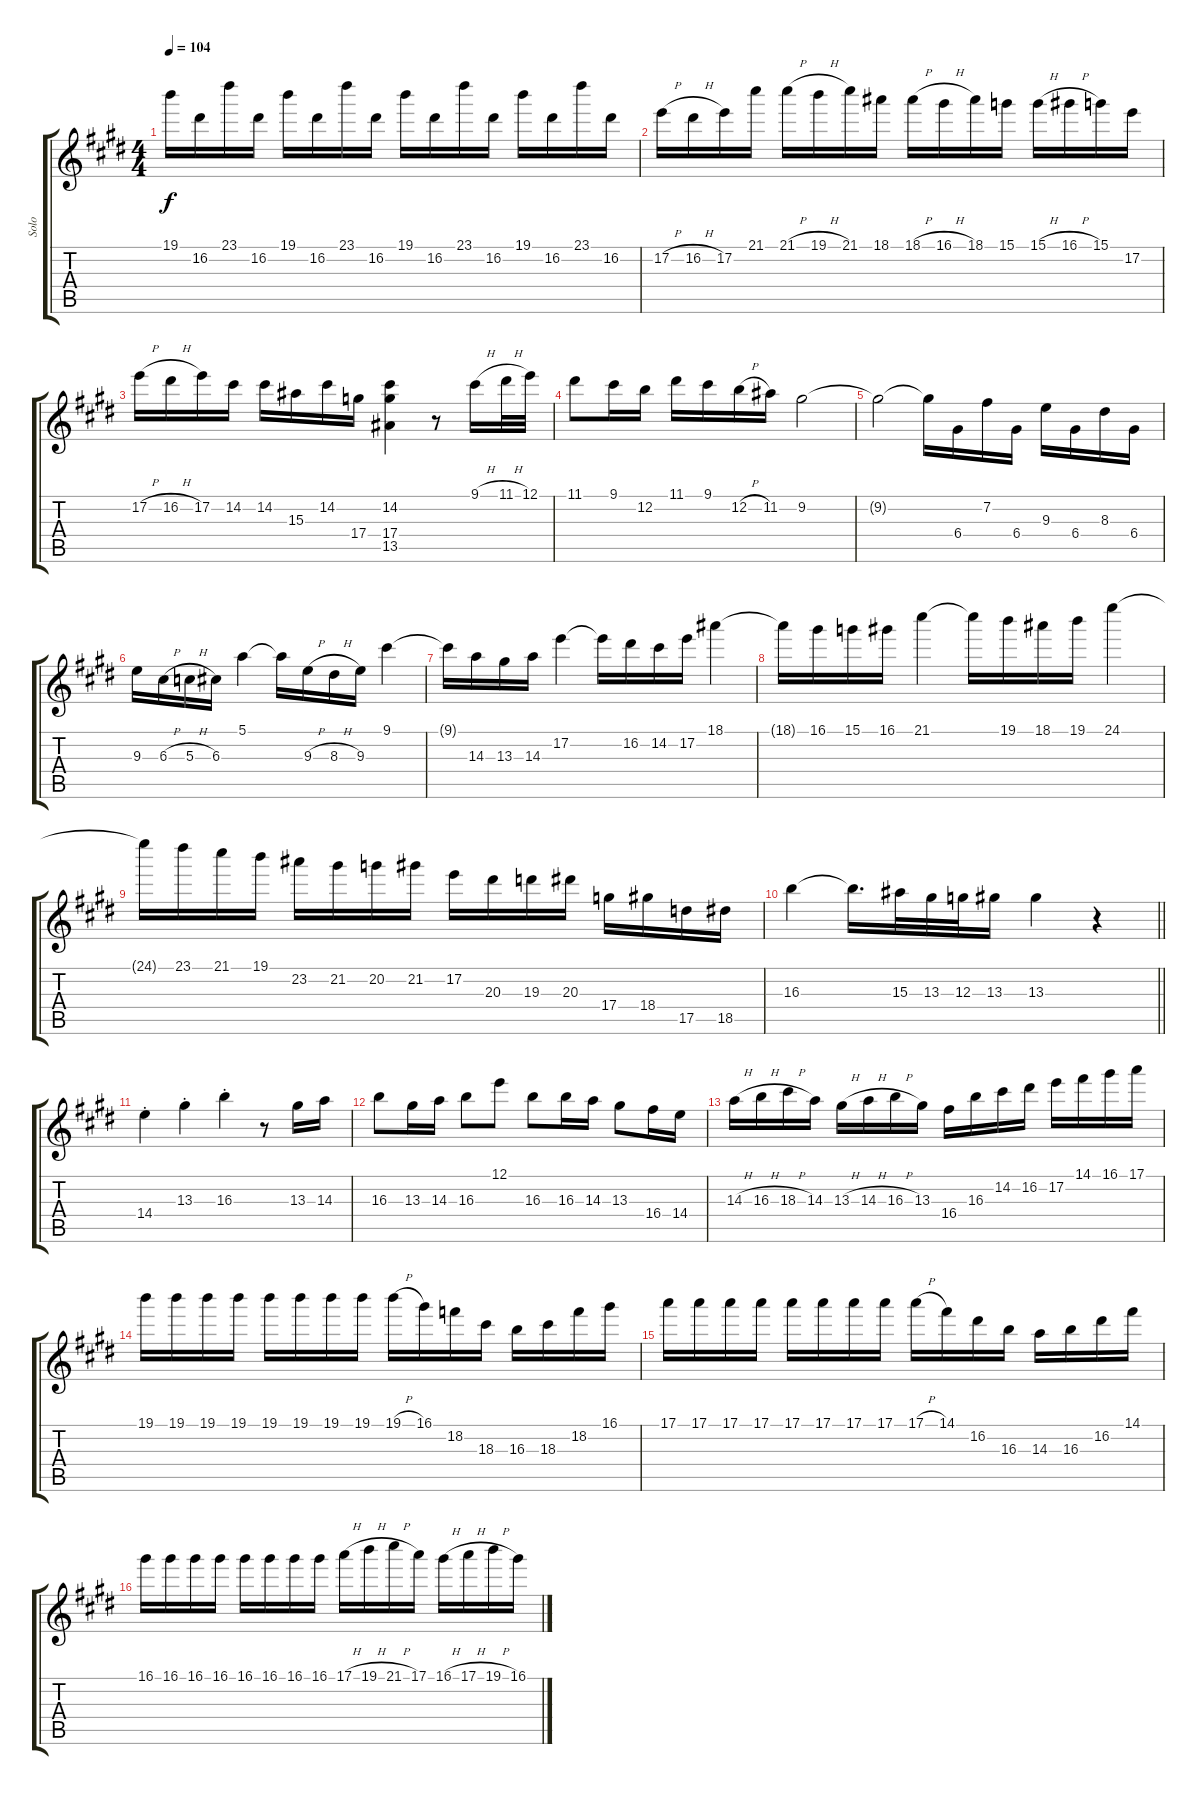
\track ("Solo" "Solo") {instrument overdrivenguitar}
\staff {score tabs}
\tuning (E4 B3 G3 D3 A2 E2) {hide}
\ts (4 4)
\tempo 104
\clef g2
\ks e
19.1.16{dy f} 16.2.16 23.1.16 16.2.16 19.1.16 16.2.16 23.1.16 16.2.16 19.1.16 16.2.16 23.1.16 16.2.16 19.1.16 16.2.16 23.1.16 16.2.16 |
17.2{h}.16 16.2{h}.16 17.2.16 21.1.16 21.1{h}.16 19.1{h}.16 21.1.16 18.1.16 18.1{h}.16 16.1{h}.16 18.1.16 15.1.16 15.1{h}.16 16.1{h}.16 15.1.16 17.2.16 |
17.2{h}.16 16.2{h}.16 17.2.16 14.2.16 14.2.16 15.3.16 14.2.16 17.4.16 (14.2 17.4 13.5).4 r.8 9.1{h}.16 11.1{h}.32 12.1.32 |
11.1.8 9.1.16 12.2.16 11.1.16 9.1.16 12.2{h}.16 11.2.16 9.2.2 |
9.2{t}.2 9.2{t}.16 6.4.16 7.2.16 6.4.16 9.3.16 6.4.16 8.3.16 6.4.16 |
9.3.16 6.3{h}.16 5.3{h}.16 6.3.16 5.1.4 5.1{t}.16 9.3{h}.16 8.3{h}.16 9.3.16 9.1.4 |
9.1{t}.16 14.3.16 13.3.16 14.3.16 17.2.4 17.2{t}.16 16.2.16 14.2.16 17.2.16 18.1.4 |
18.1{t}.16 16.1.16 15.1.16 16.1.16 21.1.4 21.1{t}.16 19.1.16 18.1.16 19.1.16 24.1.4 |
24.1{t}.16 23.1.16 21.1.16 19.1.16 23.2.16 21.2.16 20.2.16 21.2.16 17.2.16 20.3.16 19.3.16 20.3.16 17.4.16 18.4.16 17.5.16 18.5.16 |
\barLineRight lightlight
16.3.4 16.3{t}.16{d} 15.3.32 13.3.32 12.3.32 13.3.16 13.3.4 r.4 |
14.4{st}.4 13.3{st}.4 16.3{st}.4 r.8 13.3.16 14.3.16 |
16.3.8 13.3.16 14.3.16 16.3.8 12.1.8 16.3.8 16.3.16 14.3.16 13.3.8 16.4.16 14.4.16 |
14.3{h}.16 16.3{h}.16 18.3{h}.16 14.3.16 13.3{h}.16 14.3{h}.16 16.3{h}.16 13.3.16 16.4.16 16.3.16 14.2.16 16.2.16 17.2.16 14.1.16 16.1.16 17.1.16 |
19.1.16 19.1.16 19.1.16 19.1.16 19.1.16 19.1.16 19.1.16 19.1.16 19.1{h}.16 16.1.16 18.2.16 18.3.16 16.3.16 18.3.16 18.2.16 16.1.16 |
17.1.16 17.1.16 17.1.16 17.1.16 17.1.16 17.1.16 17.1.16 17.1.16 17.1{h}.16 14.1.16 16.2.16 16.3.16 14.3.16 16.3.16 16.2.16 14.1.16 |
16.1.16 16.1.16 16.1.16 16.1.16 16.1.16 16.1.16 16.1.16 16.1.16 17.1{h}.16 19.1{h}.16 21.1{h}.16 17.1.16 16.1{h}.16 17.1{h}.16 19.1{h}.16 16.1.16
